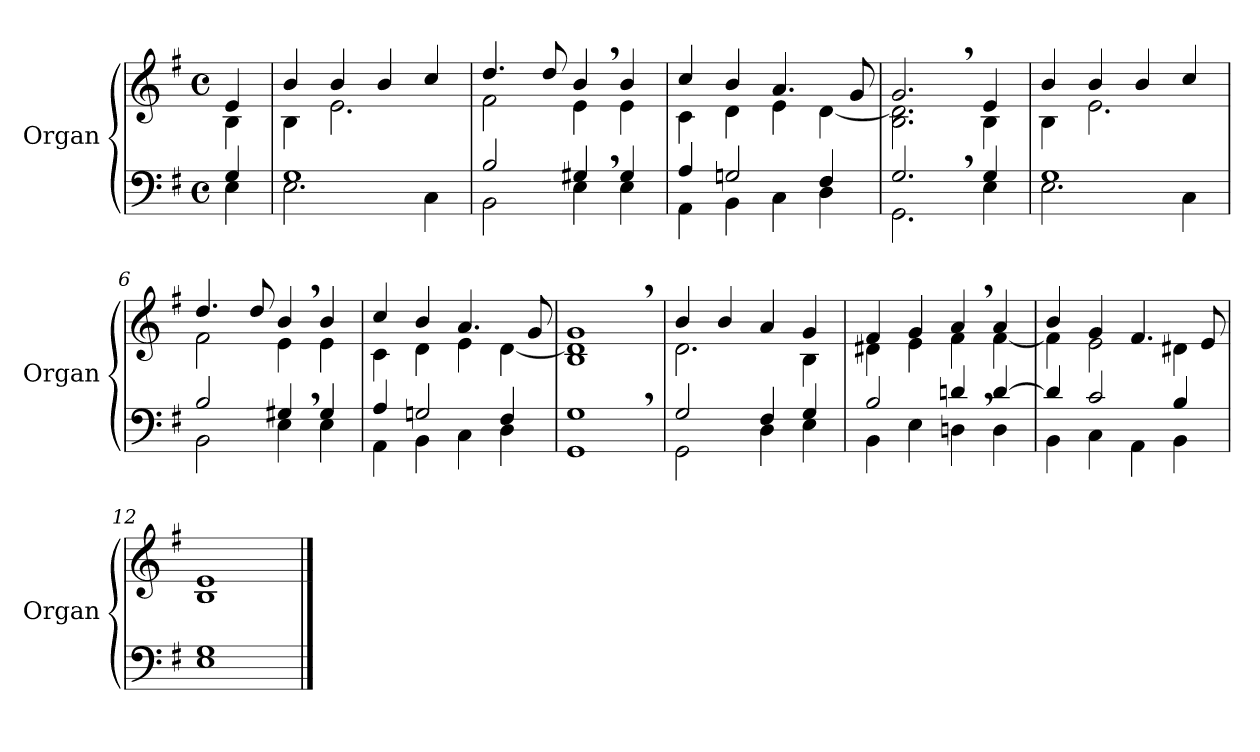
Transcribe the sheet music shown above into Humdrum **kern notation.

**kern	**kern
*part1	*part1
*staff2	*staff1
*I"Organ	*
*I'Organ	*
*clefF4	*clefG2
*k[f#]	*k[f#]
*M4/4	*M4/4
*met(c)	*met(c)
=	=
*^	*^
4G/	4E\	4e/	4B\
=1	=1	=1	=1
1G	2.E\	4b/	4B\
.	.	4b/	2.e\
.	.	4b/	.
.	4C\	4cc/	.
=2	=2	=2	=2
2B/	2BB\	4.dd/	2f#\
.	.	8dd/	.
4G#X,/	4E\	4b,/	4e\
4G#/	4E\	4b/	4e\
=3	=3	=3	=3
4A/	4AA\	4cc/	4c\
2Gn/	4BB\	4b/	4d\
.	4C\	4.a/	4e\
4F#/	4D\	.	[<4d\
.	.	8g/	.
=4	=4	=4	=4
2.G,/	2.GG\	2.g,/	2.B\ 2.d\]
4G/	4E\	4e/	4B\
=5	=5	=5	=5
1G	2.E\	4b/	4B\
.	.	4b/	2.e\
.	.	4b/	.
.	4C\	4cc/	.
=6	=6	=6	=6
2B/	2BB\	4.dd/	2f#\
.	.	8dd/	.
4G#X,/	4E\	4b,/	4e\
4G#/	4E\	4b/	4e\
=7	=7	=7	=7
4A/	4AA\	4cc/	4c\
2Gn/	4BB\	4b/	4d\
.	4C\	4.a/	4e\
4F#/	4D\	.	[<4d\
.	.	8g/	.
=8	=8	=8	=8
1G,	1GG	1g,	1B 1d]
=9	=9	=9	=9
2G/	2GG\	4b/	2.d\
.	.	4b/	.
4F#/	4D\	4a/	.
4G/	4E\	4g/	4B\
=10	=10	=10	=10
2B/	4BB\	4f#/	4d#X\
.	4E\	4g/	4e\
4dn,/	4Dn\	4a,/	4f#\
[>4d/	4D\	4a/	[<4f#\
=11	=11	=11	=11
4d/]	4BB\	4b/	4f#\]
2c/	4C\	4g/	2e\
.	4AA\	4.f#/	.
4B/	4BB\	.	4d#X\
.	.	8e/	.
=12	=12	=12	=12
1G	1E	1e	1B
*v	*v	*	*
*	*v	*v
==	==
*-	*-
